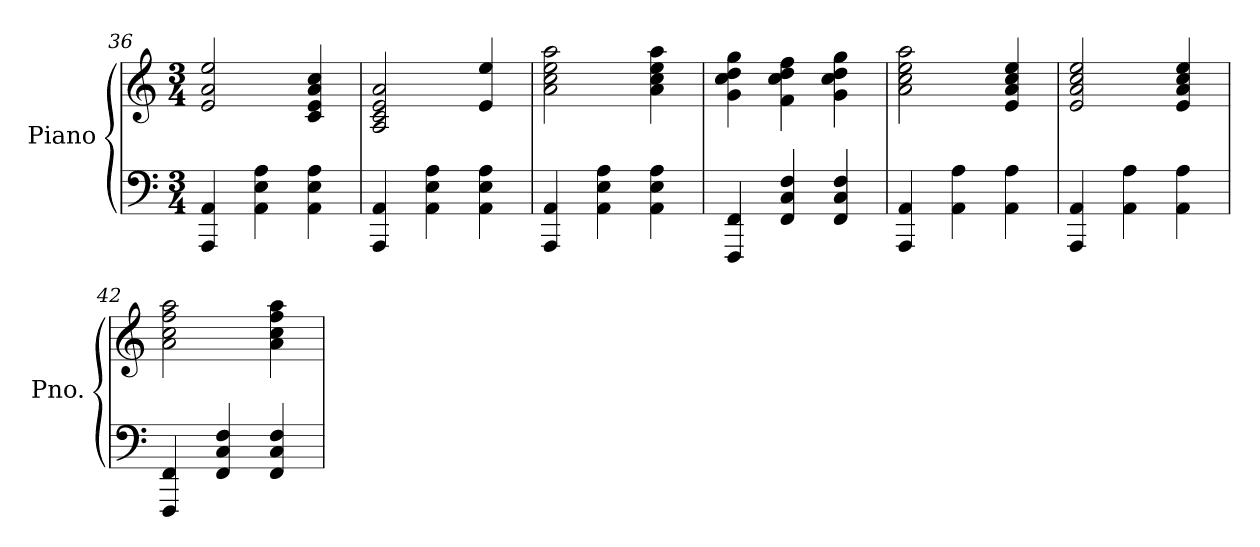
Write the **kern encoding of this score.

**kern	**kern
*part1	*part1
*staff2	*staff1
*I"Piano	*
*I'Pno.	*
*clefF4	*clefG2
*k[]	*k[]
*M3/4	*M3/4
=36	=36
4AAA/ 4AA/	2e/ 2a/ 2ee/
4AA\ 4E\ 4A\	.
4AA\ 4E\ 4A\	4c/ 4e/ 4a/ 4cc/
=37	=37
4AAA/ 4AA/	2A/ 2c/ 2e/ 2a/
4AA\ 4E\ 4A\	.
4AA\ 4E\ 4A\	4e/ 4ee/
=38	=38
4AAA/ 4AA/	2a\ 2cc\ 2ee\ 2aa\
4AA\ 4E\ 4A\	.
4AA\ 4E\ 4A\	4a\ 4cc\ 4ee\ 4aa\
=39	=39
4FFF/ 4FF/	4g\ 4cc\ 4dd\ 4gg\
4FF/ 4C/ 4F/	4f\ 4cc\ 4dd\ 4ff\
4FF/ 4C/ 4F/	4g\ 4cc\ 4dd\ 4gg\
=40	=40
4AAA/ 4AA/	2a\ 2cc\ 2ee\ 2aa\
4AA\ 4A\	.
4AA\ 4A\	4e/ 4a/ 4cc/ 4ee/
=41	=41
4AAA/ 4AA/	2e/ 2a/ 2cc/ 2ee/
4AA\ 4A\	.
4AA\ 4A\	4e/ 4a/ 4cc/ 4ee/
=42	=42
4FFF/ 4FF/	2a\ 2cc\ 2ff\ 2aa\
4FF/ 4C/ 4F/	.
4FF/ 4C/ 4F/	4a\ 4cc\ 4ff\ 4aa\
=	=
*-	*-
